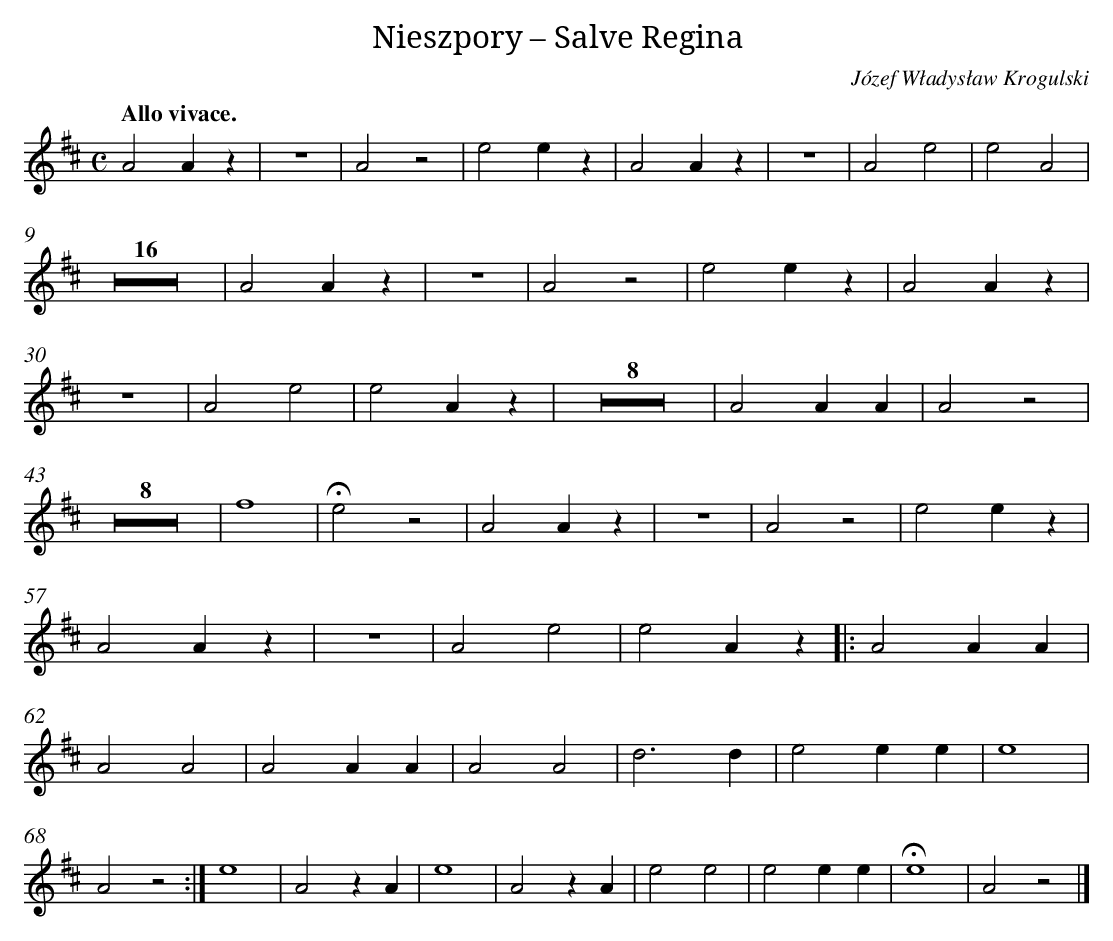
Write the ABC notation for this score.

X:1
T: Nieszpory – Salve Regina
C: Józef Władysław Krogulski
L: 1/4
M: C
Q: "Allo vivace."
K: D clef=treble
A2Az |
z4 |
A2z2 |
e2ez |
A2Az |
z4 |
A2e2 |
e2A2 |
Z16 |
A2Az |
z4 |
A2z2 |
e2ez |
A2Az |
z4 |
A2e2 |
e2Az |
Z8 |
A2AA |
A2z2 |
Z8 |
f4 |
!fermata!e2z2 |
A2Az |
z4 |
A2z2 |
e2ez |
A2Az |
z4 |
A2e2 |
e2Az ]|:
A2AA |
A2A2 |
A2AA |
A2A2 |
d3d |
e2ee |
e4 |
A2z2 :|]
e4 |
A2zA |
e4 |
A2zA |
e2e2 |
e2ee |
!fermata!e4 |
A2z2 |]
